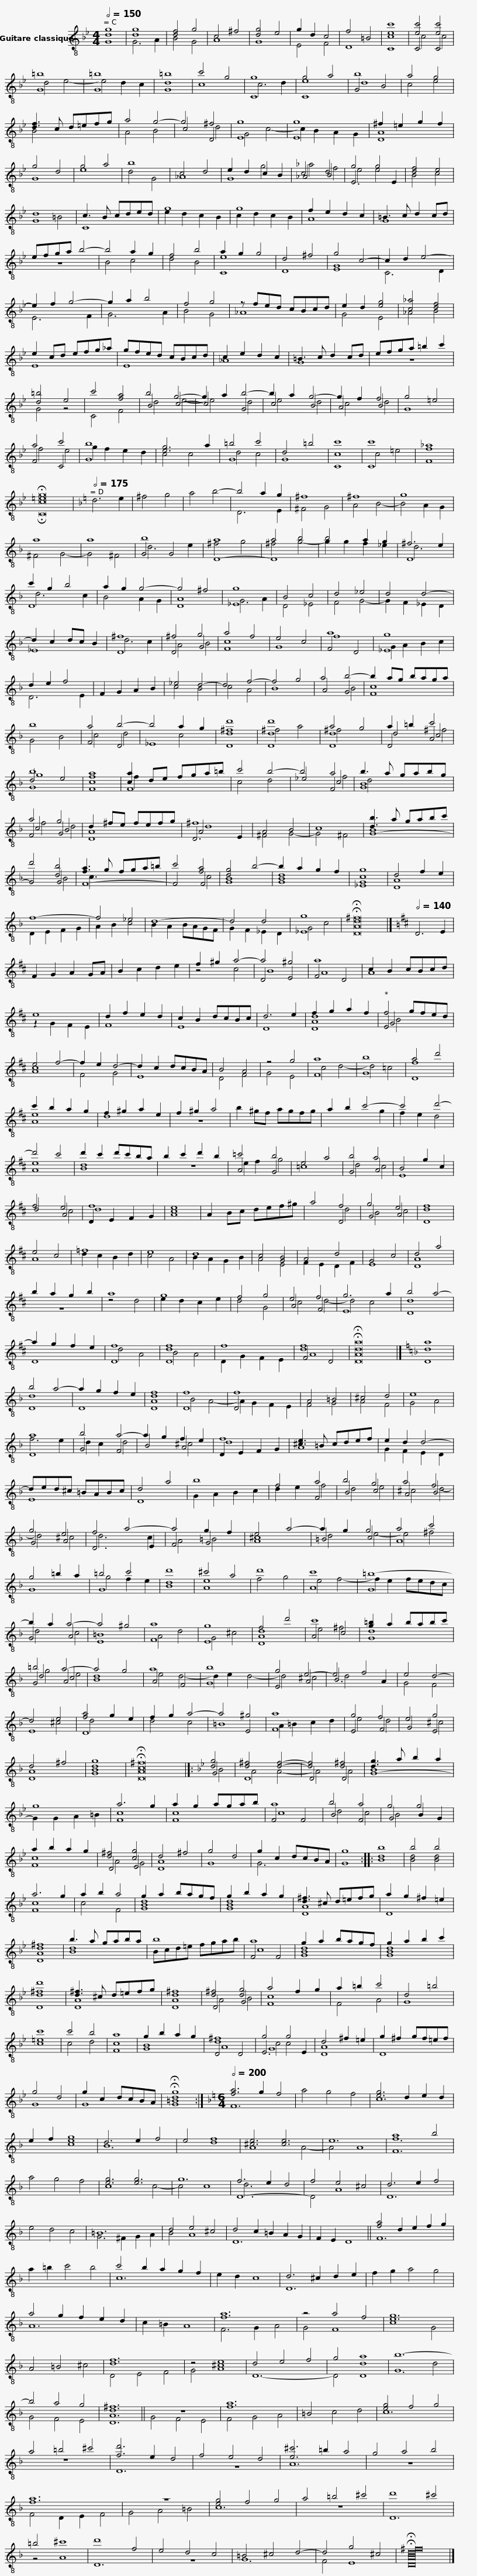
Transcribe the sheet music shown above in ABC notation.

X:1
%%score ( 1 2 3 4 )
L:1/8
Q:1/2=150
M:4/4
I:linebreak $
K:Bb
V:1 treble-8
V:2 treble-8
V:3 treble-8
V:4 treble-8
V:1
 [dg]8 | [dg]8 | [df]4 g4 | c4 ^f4 | [dg]4 e4 | %5
 g2 d2 c4 | f4 =B4 | [ec']8 | [ec']4 [ec']4 | =b8 | %10
 =b8 |$ =b8 | c'4 g4 | g8 | g4 a4 | %15
 b8 | a4 g4 | [df]3 c d=efg | a4 g4- | g4 ^f4 | %20
 g8 | g8 |$ ^f2 =e2 g2 f2 | g4 d4 | g4 a4 | %25
 b8 | c4 d4 | e2 d2 c2 B2 | c4 d4 | g4 g4 | %30
 [df]4 e4 | d8 | c3 B cded |$ g8 | g8 | %35
 f2 e2 d2 c2 | =B3 c d2 cd | efga b4- | b4 a2 g2 | f4 b4 | %40
 a2 g2 g4 | d4 ^f4 | g4 c4- |$ c2 d2 e4- | e2 f2 g4- | %45
 g2 a2 b4 | f4 g4 | z fed cBcd | e2 d2 [eg]4 | [c_a]4 [df]4 | %50
 e2 cd efg_a |$ gfed cBcd | c2 e2 d2 c2 | =B3 c d2 cd | efga =b2 c'2 | %55
 [d=b]4 e4 | c'4 [fa]4 | b4 g4- | g2 a2 b4- | b2 a2 g4- |$ %60
 g2 f2 f4 | g4 =e4 | a4 c'4 | b8 | [eg]6 a2 | %65
 =b4 c'4 | d4 =b4 | [cc']8 | c'8 | [f_a]8 | %70
 !fermata![c=eg]16 |$[K:F][Q:1/2=175] d6 e2 | ^f4 g4 | a4 b4- | b4 a2 g2 | %75
 ^f8 | ^f8 | g8 | a8 | a8 |$ %80
 b8 | a8 | a4 b4 | b4 a2 g2 | ^f6 e2 | %85
 c'2 g2 b4- | a2 g2 g4- | g4 ^f4 |$ g8 | B4 c4 | %90
 d4 _e4 | d4 d4- | d2 c2 dc B2 | ^f8 | ^f4 g4 | %95
 a4 f4 | e4 c4 |$ a8 | g8 | d2 e2 f4 | %100
 F2 G2 A2 B2 | _e4 d4- | d4 f4- | f4 g4 | a4 b4- | %105
 b2 ag baga |$ b8 | a4 b4- | b4 a2 g2 | [^fd']8 | %110
 d'8 | a4 g4 | a2 =b2 c'4 | b8 | a8 | %115
 a2 de fga=b |$ c'4 b4- | b4 a4 | b3 a gabg | a4 g4 | %120
 d2 ^fe fefg | ^f8 | A4 B4 | c8 |$ [db]3 a gabc' | %125
 d'4 [db]4 | [fa]3 g fga=b | c'4 [fa]4 | [dg]4 b4- | b2 a2 g2 f2 | %130
 g8 | d4 f2 e2 |$ f8- | f4 _e4 | d8- | %135
 d4 d4 | g8 | !fermata!^f16 |]$[K:D][Q:1/2=140] D6 E2 | F2 G2 A2 GA | %140
 B2 c2 d2 e2 | f2 ^g2 a4- | a4 ^g4 | a8 | c2 B2 cBcd |$ %145
 e8 | d2 f2 e2 d2 | c2 B2 dcBc | d6 e2 | f2 g2 a2 f2 | %150
 f4 gfed | e4 f4- | f2 e2 d4- |$ d2 c2 dcBA | B4 A4 | %155
 z4 g4 | a8 | b8 | a4 d'4 | c'2 b2 a2 g2 | %160
 f2 ^g2 a2 e2 | f2 ^g2 a4 |$ b2 ^gf agfg | a2 b2 c'4- | c'4 d'4- | %165
 d'4 c'4 | d'2 c'2 d'c'ba | b2 c'2 d'2 b2 | =c'4 b4 |$ e4 a4 | %170
 b4 a4 | B4 g2 c2 | f4 e4 | f8 | e8 | %175
 A2 Bc def^g | a4 f4 | g4 e4 | [Df]8 | e4 c4 |$ %180
 =f8 | e8 | d8 | c4 [GB]4 | A4 d4 | %185
 G4 c4 | d4 a4 | b2 a2 g2 b2 | a8 | g8 |$ %190
 f4 g4 | e4 f4 | g6 a2 | b4 a4- | a2 g2 f2 e2 | %195
 f8 | [df]8 | f8 | f8 | !fermata!a16 |]$ %200
[K:F] [Da]8 | b4 a4- | a2 g2 f2 e2 | [df]8 | f8 | %205
 f8 | A4 =B4 | ^c4 d4 | e8 | a8 |$ %210
 b4 a4- | a2 g2 f2 e2 | f8 | [^ce]3 =B cdef | e2 d2 d4- | %215
 ded^c =BABc | d4 a4 |$ b8 | f4 a4 | b4 g4 | %220
 a4 f4 | g4 e4 | f4 a4- | a4 g2 f2 | e4 a4- | %225
 a2 g2 g4 | a4 c'4 |$ g4 =b2 a2 | =b4 c'4 | d'8 | %230
 ^c'4 a4 | d'8 | c'8 | =b8- | b2 a2 a4- | %235
 a4 ^g4 | a8 |$ g8 | f4 d'4 | c'8 | %240
 [g=b]2 a2 babc' | =b4 a4- | a4 g4 | a8 | b8 | %245
 g4 e4- |$ e4 f4 | e4 d4- | d4 e4 | [fa]4 g2 e2 | %250
 f2 g2 a4- | a4 ^g4 | a8 | g4 f4 | e4 g4 | %255
 d4 ^f4 |$ [dg]8 | !fermata![c^f]16 |]:$[K:Bb] [dg]4 | [d^f]4 [df]4- | %260
 [df]4 [d^f]4 | [dg]3 a b2 a2 | g8 | a6 g2 | a2 g2 agab |$ %265
 a8 | b4 a4 | g4 g4 | a2 b2 a2 g2 | [d^f]4 [cg]4 | %270
 d4 ^f4 | g4 d4 | g2 c2 dcBA | g8 :: [db]8 |$ %275
 b4 b4 | a6 g2 | a2 b2 a4 | g2 a2 bagf | g2 b2 a2 g2 | %280
 [d^f]3 ^c d=efg | a2 g2 ^f2 =e2 |$ [Ad^f]8 | b3 a gaba | b8 | %285
 a8 | g2 a2 bagf | g2 a2 b2 c'2 | d'8 |$ [d^f]3 ^c d=efg | %290
 [d^f]8 | [d^f]4 [dg]4 | a4 f2 g2 | a2 =b2 c'4 | d4 =b4 | %295
 [=ec']8 | c'4 b4 | [ca]8 | g2 b2 a2 g2 |$ ^f8 | %300
 g4 g4 | d4 ^f2 =e2 | g2 ^f2 gf=ef | g4 d4 | g2 c2 dcBA | %305
 !fermata![dg]8 :|$[K:F][M:6/4][Q:1/2=200] [fa]6 g2 f4 | a4 g4 f4 | [eg]6 d2 e2 d2 | e2 f2 [eg]8 | %310
 d6 e2 f4 | e4 f8 | [^ce]6 [ce]6 | e12 |$ a8 b4 | %315
 a4 g4 f4 | [eg]6 [eg]6 | g12 | f6 e2 d4 | f4 e4 ^c4 | %320
 d6 e2 f4 | e4 d4 c4 | =B12 |$ d4 e4 ^c4 | d4 c2 =B2 A2 G2 | %325
 F2 E2 D8 || [fa]4 d2 e2 f2 g2 | a2 =b2 c'4 b4 | c'4 b2 a2 g2 f2 | e2 d2 c8 |$ %330
 d6 ^c2 d2 e2 | f2 g2 a4 g4 | a4 g2 f2 e2 d2 | c2 =B2 A8 | [fa]12 | %335
 z4 a4 f4 | [eg]12 | A4 =B4 ^c4 |$ [df]12 | z4 [^ce]8 | %340
 d4 e4 f4 | g4 [da]8 | b12- | b4 a4 g4 | [Ad^f]12 || %345
 z12 | [fa]12 | =B4 c4 d4 |$ [eg]4 f4 g4 | a4 =b4 ^c'4 | %350
 [fd']6 e2 d4 | f4 e4 d4 | [e^c']6 =b2 a4 | g4 a4 b4 | [fa]12 |$ %355
 z12 | [eg]4 f4 g4 | a4 =b4 ^c'4 | d'8 ^c'4 | =b4 ^c'8 | %360
 d'8 f4 | e4 d4 c4 |$ =B4 ^c4 d4- | d4 g4 ^c4 | !fermata![d^f]16 |] %365
V:2
 G8 | G6 A2 | B4 G4 | A8 | G8 | %5
 E4 F4 | D8 | C8 | C4 C4 | G8 | %10
 G8 |$ G8 | c8 | C8 | C8 | %15
 G4 B4 | c4 e4 | B4 x4 | A4 B4 | c4 D4 | %20
 E8 | E8 |$ D8 | G8 | e8 | %25
 d4 G4 | _A8 | G8 | _A4 B4 | E6 E2 | %30
 B4 c4 | G8 | C8 |$ e2 d2 c2 B2 | c2 d2 c2 B2 | %35
 A8 | G8 | z8 | B4 c4 | d4 B4 | %40
 C8 | D8 | E8 |$ C6 D2 | E6 F2 | %45
 G6 A2 | B4 G4 | _A8 | G4 E4 | _A4 B4 | %50
 E8 |$ E8 | _A8 | G8 | z8 | %55
 G4 z4 | C4 F4 | B4 c4- | c4 G4 | c4 B4 |$ %60
 A4 B4 | G8 | F4 C4 | G8 | c4 c4 | %65
 G8 | G8 | C8 | C8 | F8 | %70
 !fermata!C16 |$[K:F] x8 | x8 | x8 | D6 E2 | %75
 ^F4 G4 | A4 B4- | B4 A2 G2 | ^F4 G4- | G4 ^F4 |$ %80
 G4 G4 | D8- | D8 | x8 | D8 | %85
 D8 | x8 | D8 |$ _E8 | D4 _E4 | %90
 F4 G4- | G2 F2 _E2 D2 | _E8 | D8 | D4 G4 | %95
 F8 | G8 |$ F4 D4 | _E8 | D6 E2 | %100
 x8 | c4 B4 | c4 A4 | B8 | A4 G4 | %105
 F8 |$ G4 B4 | F4 D4 | _E8 | D8 | %110
 D8 | D8 | D4 A4 | G8 | F8 | %115
 F8 |$ c4 d4 | _e4 F4 | G8 | F4 G4 | %120
 D8 | D6 E2 | ^F4 G4- | G4 ^F4 |$ G8- | %125
 G4 G4 | F8- | F4 F4 | G8 | G8 | %130
 _E8 | D8 |$ D2 E2 F2 G2 | A2 B2 c4 | B2 A2 BAGF | %135
 G2 F2 _E2 D2 | _E8 | !fermata!D16 |]$[K:D] x8 | x8 | %140
 x8 | z4 c4 | D4 E4 | F4 D4 | A8 |$ %145
 z2 G2 F2 E2 | F8 | E8 | D8 | D8 | %150
 E4 x4 | A8 | F4 G4 |$ E8 | D4 F4 | %155
 G4 E4 | F8 | G8 | D8 | A8 | %160
 d8 | z8 |$ x8 | x6 g2 | f2 e2 d4 | %165
 A8 | B8 | z8 | A4 G4 |$ =c8 | %170
 G4 A4 | E8 | d4 A4 | D2 E2 F2 G2 | A8 | %175
 x8 | x4 D4 | G4 A4 | x8 | A8 |$ %180
 d2 c2 B2 d2 | c4 A4 | B2 A2 G2 B2 | A4 E4 | F2 E2 D2 F2 | %185
 E8 | D8 | z8 | z4 d4 | e2 d2 c2 e2 |$ %190
 d4 G4 | A4 F4 | E8 | D8 | D8 | %195
 D8 | D8 | D2 G2 F2 E2 | F4 D4 | !fermata!D16 |]$ %200
[K:F] x8 | D8 | D8 | D8 | D8 | %205
 D4 x4 | F4 G4 | A4 F4 | G4 A4 | D8 |$ %210
 G4 F4 | B4 A4 | D2 E2 F2 G2 | A8 | G2 F2 E2 D2 | %215
 E8 | D8 |$ G2 A2 B2 c2 | x4 F4 | B4 c4 | %220
 A4 B4 | G4 A4 | D6 E2 | F4 G4 | A8 | %225
 =B4 c4 | A8 |$ G8 | G8 | B8 | %230
 A8 | x8 | A8 | G8 | G4 A4 | %235
 E8 | F8 |$ E8 | D8 | A4 c4 | %240
 G8 | G4 A4 | B8 | A4 F4 | G8 | %245
 E4 A4 |$ B6 A2 | G4 F4 | E8 | D8 | %250
 x8 | x4 E4 | F8 | E4 F4 | G4 E4 | %255
 D8 |$ G8 | !fermata!D16 |]:$[K:Bb] G4 | D8 | %260
 D4 D4 | G8- | G2 G2 A2 =B2 | F8 | F8 |$ %265
 F4 F4 | B4 F4 | G4 B2 G2 | F8 | D4 E4 | %270
 D8 | G8 | G6 x2 | G8 :: B8 |$ %275
 [Bd]4 [Bd]4 | [Fc]8 | c4 F4 | G8 | G8 | %280
 D8 | D8 |$ D8 | B8 | Bcd=e fgab | %285
 F4 F4 | G8 | G8 | D8 |$ D8 | %290
 D8 | D4 G4 | F8 | F4 A4 | G8 | %295
 c8 | c4 d4 | F8 | G8 |$ D4 D4 | %300
 E6 E2 | D8 | D8 | G8 | G8 | %305
 !fermata!G8 :|$[K:F][M:6/4] F12 | x12 | c12 | x4 c8 | %310
 B12 | x4 d8 | A8 A4- | A4 A8 |$ F12 | %315
 x12 | c8 c4- | c4 c8 | D12- | D4 A8 | %320
 D12 | x12 | G6 ^F2 G2 A2 |$ B4 A8 | D12 | %325
 x12 || F12 | x12 | c12 | x12 |$ %330
 D12 | x12 | A12 | x12 | F6 G2 A4 | %335
 G4 F8 | c8 G4 | x12 |$ D4 E4 F4 | G4 A8 | %340
 D12- | D4 D8 | G12 | G4 F4 E4 | D12 || %345
 G4 F4 E4 | F4 G4 A4 | x12 |$ c12 | z12 | %350
 D12 | z12 | A12 | z12 | F4 D2 E2 F4 |$ %355
 G4 A4 =B4 | c12 | z12 | D12 | z4 A8 | %360
 D12 | z12 |$ G12 | F4 E8 | !fermata!D16 |] %365
V:3
 x8 | x8 | x8 | x8 | x8 | %5
 x8 | x8 | c8 | c4 c4 | d4 e4- | %10
 e4 d2 c2 |$ d8 | x8 | c6 d2 | e8 | %15
 d8 | x8 | x8 | x8 | x4 d4 | %20
 G4 c4- | c2 B2 A2 G2 |$ A8 | x8 | x8 | %25
 x8 | x8 | x8 | x8 | x8 | %30
 x8 | x8 | x8 |$ x8 | x8 | %35
 x8 | x8 | x8 | x8 | x8 | %40
 e8 | x8 | G8 |$ x8 | x8 | %45
 x8 | x8 | x8 | x8 | x8 | %50
 x8 |$ x8 | x8 | x8 | x8 | %55
 x8 | x8 | x8 | x8 | x8 |$ %60
 x8 | x8 | f4 e4 | g2 f2 e2 d2 | x8 | %65
 d4 c4 | x8 | x8 | c4 =e4 | x8 | %70
 x16 |$[K:F] x8 | x8 | x8 | x8 | %75
 x8 | x8 | x8 | x8 | x8 |$ %80
 d6 e2 | ^f4 g4 | ^f4 g4- | g2 g2 f2 _e2 | d6 x2 | %85
 d6 c2 | B4 A2 G2 | A8 |$ G6 A2 | x8 | %90
 x8 | x8 | x8 | d6 c2 | A4 B4 | %95
 c8 | x8 |$ f8 | G2 A2 B2 c2 | x8 | %100
 x8 | x8 | x8 | x8 | x4 B4 | %105
 c8 |$ x8 | c4 d4 | x4 c4 | d8 | %110
 d8 | d8 | d4 c4 | d4 e4 | c8 | %115
 c2 x6 |$ x8 | x4 c4 | B8 | c4 B4 | %120
 A8 | A4 x4 | x8 | x8 |$ B8 | %125
 x4 B4 | c3 x5 | x4 c4 | B8 | B8 | %130
 G8 | A8 |$ x8 | x8 | x8 | %135
 x8 | G4 c4 | A16 |]$[K:D] x8 | x8 | %140
 x8 | x8 | x8 | x8 | x8 |$ %145
 x8 | x8 | x8 | x8 | A8 | %150
 G4 x4 | c8 | x8 |$ x8 | x8 | %155
 x8 | c4 d4- | d4 =c4 | f8 | e8 | %160
 x8 | x8 |$ x8 | x8 | x8 | %165
 e8 | d8 | x8 | e2 f2 g4 |$ x8 | %170
 d4 c4 | x8 | x4 c4 | d8 | c8 | %175
 x8 | x4 d4 | B4 c4 | d8 | x8 |$ %180
 x8 | x8 | x8 | x8 | x8 | %185
 x8 | A8 | x8 | x8 | x8 |$ %190
 x8 | c4 d4- | d4 c4 | d8 | x8 | %195
 d4 A4 | B4 A4 | x8 | A8 | A16 |]$ %200
[K:F] d8 | d8 | x8 | A8 | B4 A4- | %205
 A2 G2 F2 E2 | x8 | x8 | x8 | f6 e2 |$ %210
 d2 c2 d4 | x4 ^c4 | d8 | x8 | x8 | %215
 x8 | x8 |$ x8 | d2 e2 f4 | d4 e4 | %220
 ^c4 d4- | d4 ^c4 | d6 c2 | A4 =B4 | ^c8 | %225
 d4 e4- | e4 ^f4 |$ x8 | g4 f2 e2 | d8 | %230
 e8 | f4 g4 | e4 f4- | f2 e2 fedc | d4 c4 | %235
 =B8 | A4 d4 |$ G4 ^c4 | A8 | e4 ^f4 | %240
 d8 | d4 c4 | d8 | e4 d4- | d2 e2 d4- | %245
 d4 ^c4 |$ d4 x4 | x8 | x4 ^c4 | d4 x4 | %250
 d4 c4 | =B8 | A2 =B2 c2 d2 | e4 d4 | x4 ^c4 | %255
 A8 |$ B8 | A16 |]:$[K:Bb] B4 | A4 A4- | %260
 A4 A4 | B8 | x8 | c8 | c8 |$ %265
 c8 | d4 c4 | B4 x4 | c8 | A4 G4 | %270
 A8 | x8 | x8 | x8 :: x8 |$ %275
 x8 | x8 | x8 | B8 | B8 | %280
 A8 | x8 |$ x8 | d8 | x8 | %285
 c8 | B8 | B8 | d8 |$ A8 | %290
 A8 | A4 B4 | c8 | x8 | x8 | %295
 x8 | x8 | x8 | B8 |$ A8 | %300
 G8 | A8 | x8 | x8 | x8 | %305
 =B8 :|$[K:F][M:6/4] x12 | x12 | x12 | x12 | %310
 x12 | x12 | x12 | x12 |$ f12 | %315
 x12 | x12 | x12 | d6 x6 | x12 | %320
 x12 | x12 | x12 |$ x12 | x12 | %325
 x12 || x12 | x12 | x12 | x12 |$ %330
 x12 | x12 | x12 | x12 | x12 | %335
 x12 | x12 | x12 |$ x12 | x12 | %340
 x12 | x12 | x8 d4 | x12 | x12 || %345
 x12 | x12 | x12 |$ x12 | x12 | %350
 x12 | x12 | x12 | x12 | x12 |$ %355
 x12 | x12 | x12 | x12 | x12 | %360
 x12 | x12 |$ x12 | x12 | A16 |] %365
V:4
 x8 | x8 | x8 | x8 | x8 | %5
 x8 | x8 | x8 | x8 | x8 | %10
 x8 |$ x8 | x8 | x8 | x8 | %15
 x8 | x8 | x8 | x8 | x8 | %20
 x8 | x8 |$ x8 | x8 | x8 | %25
 x8 | x8 | x4 g4 | _a4 f4 | e4 e4 | %30
 x8 | x4 =B4 | x8 |$ x8 | x8 | %35
 x8 | x8 | x8 | x8 | x8 | %40
 x8 | x8 | x8 |$ x8 | x8 | %45
 x8 | x8 | x8 | x8 | x8 | %50
 x8 |$ x8 | x8 | x8 | x8 | %55
 x8 | x8 | d4 e4- | e4 d4 | e4 d4 |$ %60
 c4 d4 | x8 | x8 | x8 | x8 | %65
 x8 | x8 | x8 | x8 | x8 | %70
 x16 |$[K:F] x8 | x8 | x8 | x8 | %75
 x8 | x8 | x8 | x8 | x8 |$ %80
 x8 | x8 | x8 | x8 | x8 | %85
 x8 | x8 | x8 |$ x8 | x8 | %90
 x8 | x8 | x8 | x8 | x8 | %95
 x8 | x8 |$ x8 | x8 | x8 | %100
 x8 | x8 | x8 | x8 | x8 | %105
 x8 |$ x8 | x8 | x8 | x8 | %110
 ^f4 a4 | ^f4 x4 | x4 ^f4 | g8 | f8 | %115
 f2 x6 |$ x8 | x4 f4 | d4 x4 | f4 d4 | %120
 x8 | d8 | x8 | x8 |$ x8 | %125
 x8 | x8 | x8 | x8 | d8 | %130
 c8 | x8 |$ x8 | x8 | x8 | %135
 x8 | x8 | d16 |]$[K:D] x8 | x8 | %140
 x8 | x8 | B8 | A8 | x8 |$ %145
 x8 | x8 | x8 | x8 | d8 | %150
 B4 x4 | x8 | x8 |$ x8 | x8 | %155
 x8 | x8 | x8 | x8 | x8 | %160
 x8 | x8 |$ x8 | x8 | x8 | %165
 x8 | x8 | x8 | x8 |$ x8 | %170
 x8 | x8 | x8 | x8 | x8 | %175
 x8 | x8 | x8 | x8 | x8 |$ %180
 x8 | x8 | x8 | x8 | x8 | %185
 x8 | x8 | x8 | x8 | x8 |$ %190
 x8 | x8 | x8 | x8 | x8 | %195
 x8 | x8 | x8 | d8 | d16 |]$ %200
[K:F] x8 | x8 | x8 | x8 | x8 | %205
 x8 | x8 | x8 | x8 | x8 |$ %210
 x8 | x8 | x8 | x8 | x8 | %215
 x8 | x8 |$ x8 | x8 | x8 | %220
 x8 | x8 | x8 | x8 | x8 | %225
 x8 | x8 |$ x8 | x8 | x8 | %230
 x8 | x8 | x8 | x8 | x8 | %235
 x8 | x8 |$ x8 | d8 | x8 | %240
 x8 | g4 e4 | x8 | x8 | x8 | %245
 x8 |$ x8 | x8 | x8 | x8 | %250
 x8 | x8 | x8 | x8 | x8 | %255
 x8 |$ x8 | x16 |]:$[K:Bb] x4 | x8 | %260
 x8 | x8 | x8 | x8 | x8 |$ %265
 x8 | x8 | x8 | x8 | x8 | %270
 x8 | x8 | x8 | x8 :: x8 |$ %275
 x8 | x8 | x8 | d8 | d8 | %280
 x8 | x8 |$ x8 | x8 | x8 | %285
 x8 | d8 | d8 | ^f8 |$ x8 | %290
 x8 | x8 | x8 | x8 | x8 | %295
 x8 | x8 | x8 | x8 |$ d8 | %300
 c4 c4 | x8 | x8 | x8 | x8 | %305
 x8 :|$[K:F][M:6/4] x12 | x12 | x12 | x12 | %310
 x12 | x12 | x12 | x12 |$ x12 | %315
 x12 | x12 | x12 | x12 | x12 | %320
 x12 | x12 | x12 |$ x12 | x12 | %325
 x12 || x12 | x12 | x12 | x12 |$ %330
 x12 | x12 | x12 | x12 | x12 | %335
 x12 | x12 | x12 |$ x12 | x12 | %340
 x12 | x12 | x12 | x12 | x12 || %345
 x12 | x12 | x12 |$ x12 | x12 | %350
 x12 | x12 | x12 | x12 | x12 |$ %355
 x12 | x12 | x12 | x12 | x12 | %360
 x12 | x12 |$ x12 | x12 | x16 |] %365
